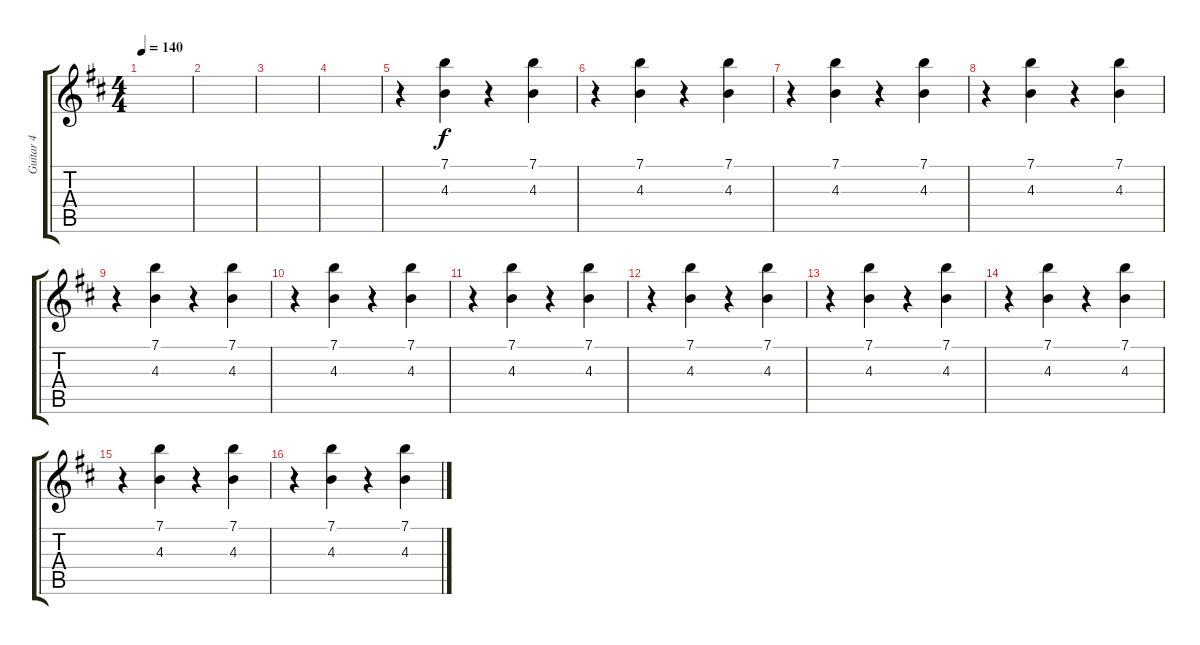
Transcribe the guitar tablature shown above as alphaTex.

\track ("Guitar 4" "Guitar 4") {instrument distortionguitar}
\staff {score tabs}
\tuning (E4 B3 G3 D3 A2 E2) {hide}
\ts (4 4)
\tempo 140
\clef g2
\ks bminor
|
|
|
|
r.4 (7.1 4.3).4 r.4 (7.1 4.3).4 |
r.4 (7.1 4.3).4 r.4 (7.1 4.3).4 |
r.4 (7.1 4.3).4 r.4 (7.1 4.3).4 |
r.4 (7.1 4.3).4 r.4 (7.1 4.3).4 |
r.4 (7.1 4.3).4 r.4 (7.1 4.3).4 |
r.4 (7.1 4.3).4 r.4 (7.1 4.3).4 |
r.4 (7.1 4.3).4 r.4 (7.1 4.3).4 |
r.4 (7.1 4.3).4 r.4 (7.1 4.3).4 |
r.4 (7.1 4.3).4 r.4 (7.1 4.3).4 |
r.4 (7.1 4.3).4 r.4 (7.1 4.3).4 |
r.4 (7.1 4.3).4 r.4 (7.1 4.3).4 |
r.4 (7.1 4.3).4 r.4 (7.1 4.3).4
